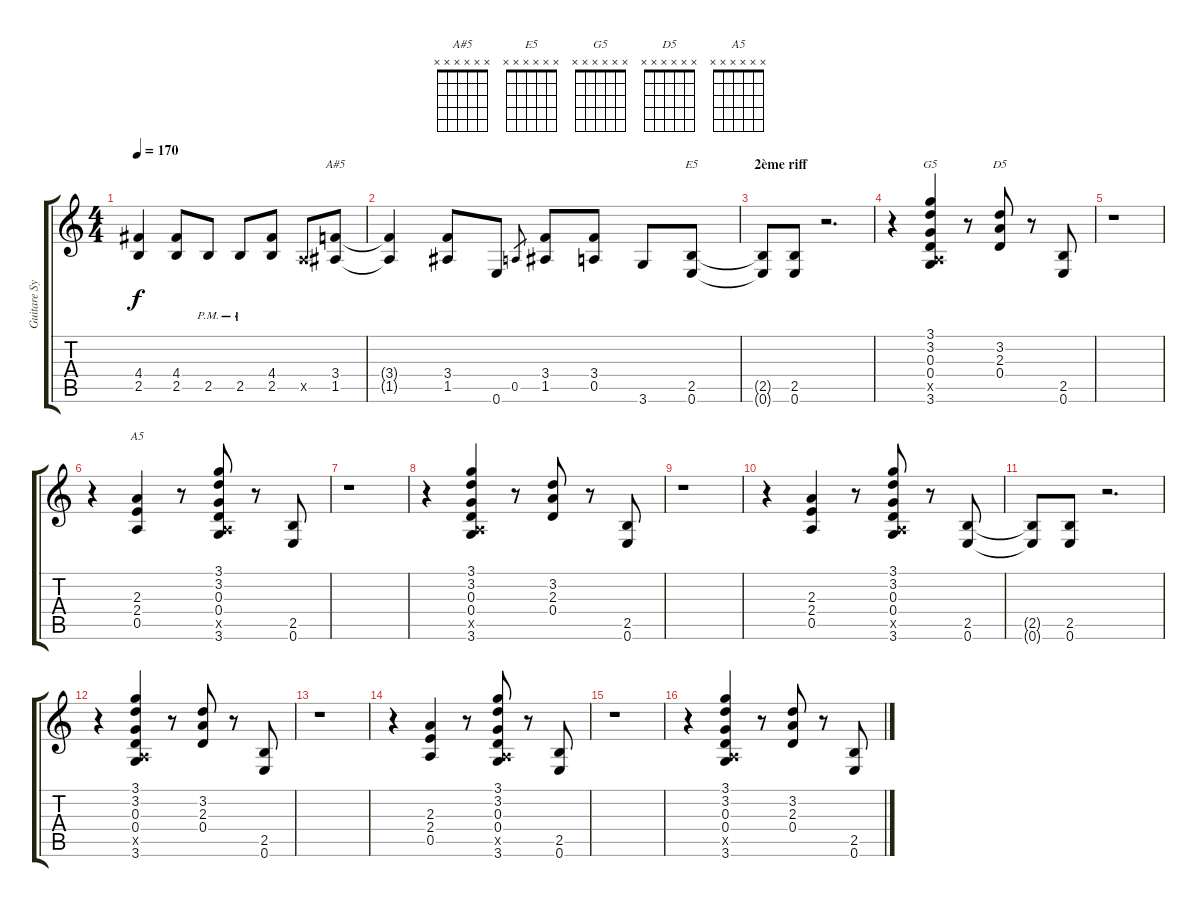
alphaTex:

\track ("Guitare Sylvain" "Guitare Sy") {instrument overdrivenguitar}
\staff {score tabs}
\tuning (E4 B3 G3 D3 A2 E2) {hide}
\chord ("A#5" x x x x x x)
\chord ("E5" x x x x x x)
\chord ("G5" x x x x x x)
\chord ("D5" x x x x x x)
\chord ("A5" x x x x x x)
\ts (4 4)
\tempo 170
\clef g2
\ks c
(4.4{t} 2.5{t}).4{dy f} (4.4 2.5).8 2.5{pm}.8 2.5{pm}.8 (4.4 2.5).8 0.5{x}.8 (3.4 1.5).8{ch "A#5"} |
(3.4{t} 1.5{t}).4 (3.4 1.5).8 0.6.8 0.5.8{gr} (3.4 1.5).8 (3.4 0.5).8 3.6.8 (2.5 0.6).8{ch "E5"} |
\section ("" "2ème riff")
(2.5{t} 0.6{t}).8 (2.5 0.6).8 r.2{d} |
r.4 (3.1 3.2 0.3 0.4 0.5{x} 3.6).4{ch "G5"} r.8 (3.2 2.3 0.4).8{ch "D5"} r.8 (2.5 0.6).8 |
r.1 |
r.4 (2.3 2.4 0.5).4{ch "A5"} r.8 (3.1 3.2 0.3 0.4 0.5{x} 3.6).8 r.8 (2.5 0.6).8 |
r.1 |
r.4 (3.1 3.2 0.3 0.4 0.5{x} 3.6).4 r.8 (3.2 2.3 0.4).8 r.8 (2.5 0.6).8 |
r.1 |
r.4 (2.3 2.4 0.5).4 r.8 (3.1 3.2 0.3 0.4 0.5{x} 3.6).8 r.8 (2.5 0.6).8 |
(2.5{t} 0.6{t}).8 (2.5 0.6).8 r.2{d} |
r.4 (3.1 3.2 0.3 0.4 0.5{x} 3.6).4 r.8 (3.2 2.3 0.4).8 r.8 (2.5 0.6).8 |
r.1 |
r.4 (2.3 2.4 0.5).4 r.8 (3.1 3.2 0.3 0.4 0.5{x} 3.6).8 r.8 (2.5 0.6).8 |
r.1 |
r.4 (3.1 3.2 0.3 0.4 0.5{x} 3.6).4 r.8 (3.2 2.3 0.4).8 r.8 (2.5 0.6).8
